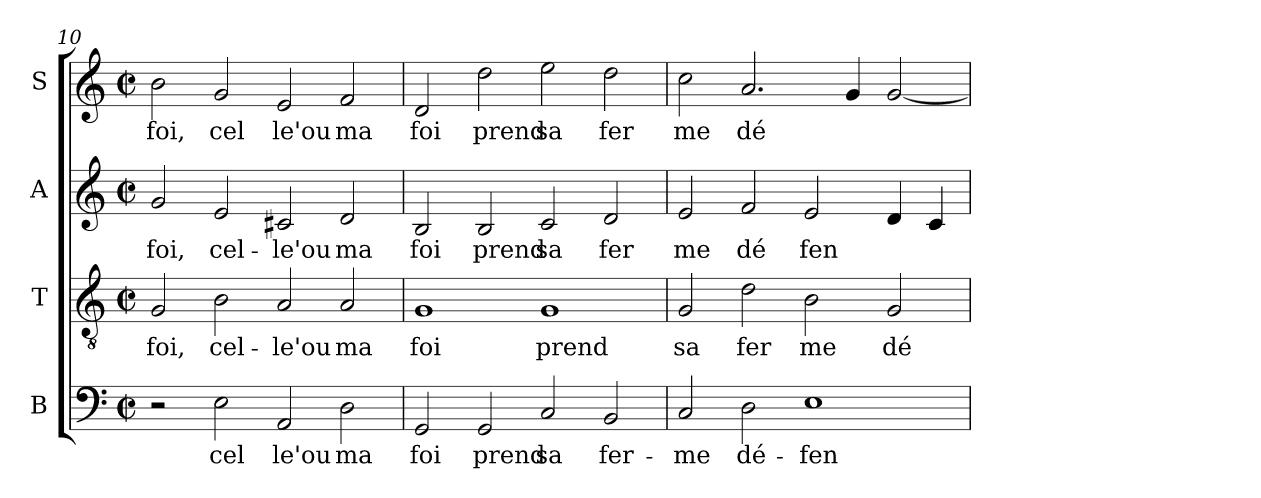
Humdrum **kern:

**kern	**text	**kern	**text	**kern	**text	**kern	**text
*part4	*part4	*part3	*part3	*part2	*part2	*part1	*part1
*staff4	*staff4	*staff3	*staff3	*staff2	*staff2	*staff1	*staff1
*I"B	*	*I"T	*	*I"A	*	*I"S	*
*clefF4	*	*clefGv2	*	*clefG2	*	*clefG2	*
*k[]	*	*k[]	*	*k[]	*	*k[]	*
*C:	*	*C:	*	*C:	*	*C:	*
*M2/2	*	*M2/2	*	*M2/2	*	*M2/2	*
*met(c|)	*	*met(c|)	*	*met(c|)	*	*met(c|)	*
=10	=10	=10	=10	=10	=10	=10	=10
!	!	!	!LO:LY:b:cj	!	!LO:LY:b:cj	!	!LO:LY:b:cj
2r	.	2G/	foi,	2g/	foi,	2b\	foi,
!	!LO:LY:b:cj	!	!LO:LY:b:cj	!	!LO:LY:b:cj	!	!LO:LY:b:cj
2E\	cel	2B\	cel-	2e/	cel-	2g/	cel
!	!LO:LY:b:cj	!	!LO:LY:b:cj	!	!LO:LY:b:cj	!	!LO:LY:b:cj
2AA/	le'ou	2A/	-le'ou	2c#X/	-le'ou	2e/	le'ou
!	!LO:LY:b:cj	!	!LO:LY:b:cj	!	!LO:LY:b:cj	!	!LO:LY:b:cj
2D\	ma	2A/	ma	2d/	ma	2f/	ma
!!LO:PB:g=z
=11	=11	=11	=11	=11	=11	=11	=11
!	!LO:LY:b:cj	!	!LO:LY:b:cj	!	!LO:LY:b:cj	!	!LO:LY:b:cj
2GG/	foi	1G	foi	2B/	foi	2d/	foi
!	!LO:LY:b:cj	!	!	!	!LO:LY:b:cj	!	!LO:LY:b:cj
2GG/	prend	.	.	2B/	prend	2dd\	prend
!	!LO:LY:b:cj	!	!LO:LY:b:cj	!	!LO:LY:b:cj	!	!LO:LY:b:cj
2C/	sa	1G	prend	2c/	sa	2ee\	sa
!	!LO:LY:b:cj	!	!	!	!LO:LY:b:cj	!	!LO:LY:b:cj
2BB/	fer-	.	.	2d/	fer	2dd\	fer
=12	=12	=12	=12	=12	=12	=12	=12
!	!LO:LY:b:cj	!	!LO:LY:b:cj	!	!LO:LY:b:cj	!	!LO:LY:b:cj
2C/	-me	2G/	sa	2e/	me	2cc\	me
!	!LO:LY:b:cj	!	!LO:LY:b:cj	!	!LO:LY:b:cj	!	!LO:LY:b:cj
2D\	dé-	2d\	fer	2f/	dé	2.a/	dé
!	!LO:LY:b:cj	!	!LO:LY:b:cj	!	!LO:LY:b:cj	!	!
1E	-fen-	2B\	me	2e/	fen	.	.
!	!	!	!	!	!	!	!LO:LY:b:cj
.	.	.	.	.	.	4g/	.
!	!	!	!LO:LY:b:cj	!	!LO:LY:b:cj	!	!LO:LY:b:cj
.	.	2G/	dé	4d/	.	[<2g/	.
!	!	!	!	!	!LO:LY:b:cj	!	!
.	.	.	.	4c/	.	.	.
=	=	=	=	=	=	=	=
*-	*-	*-	*-	*-	*-	*-	*-
